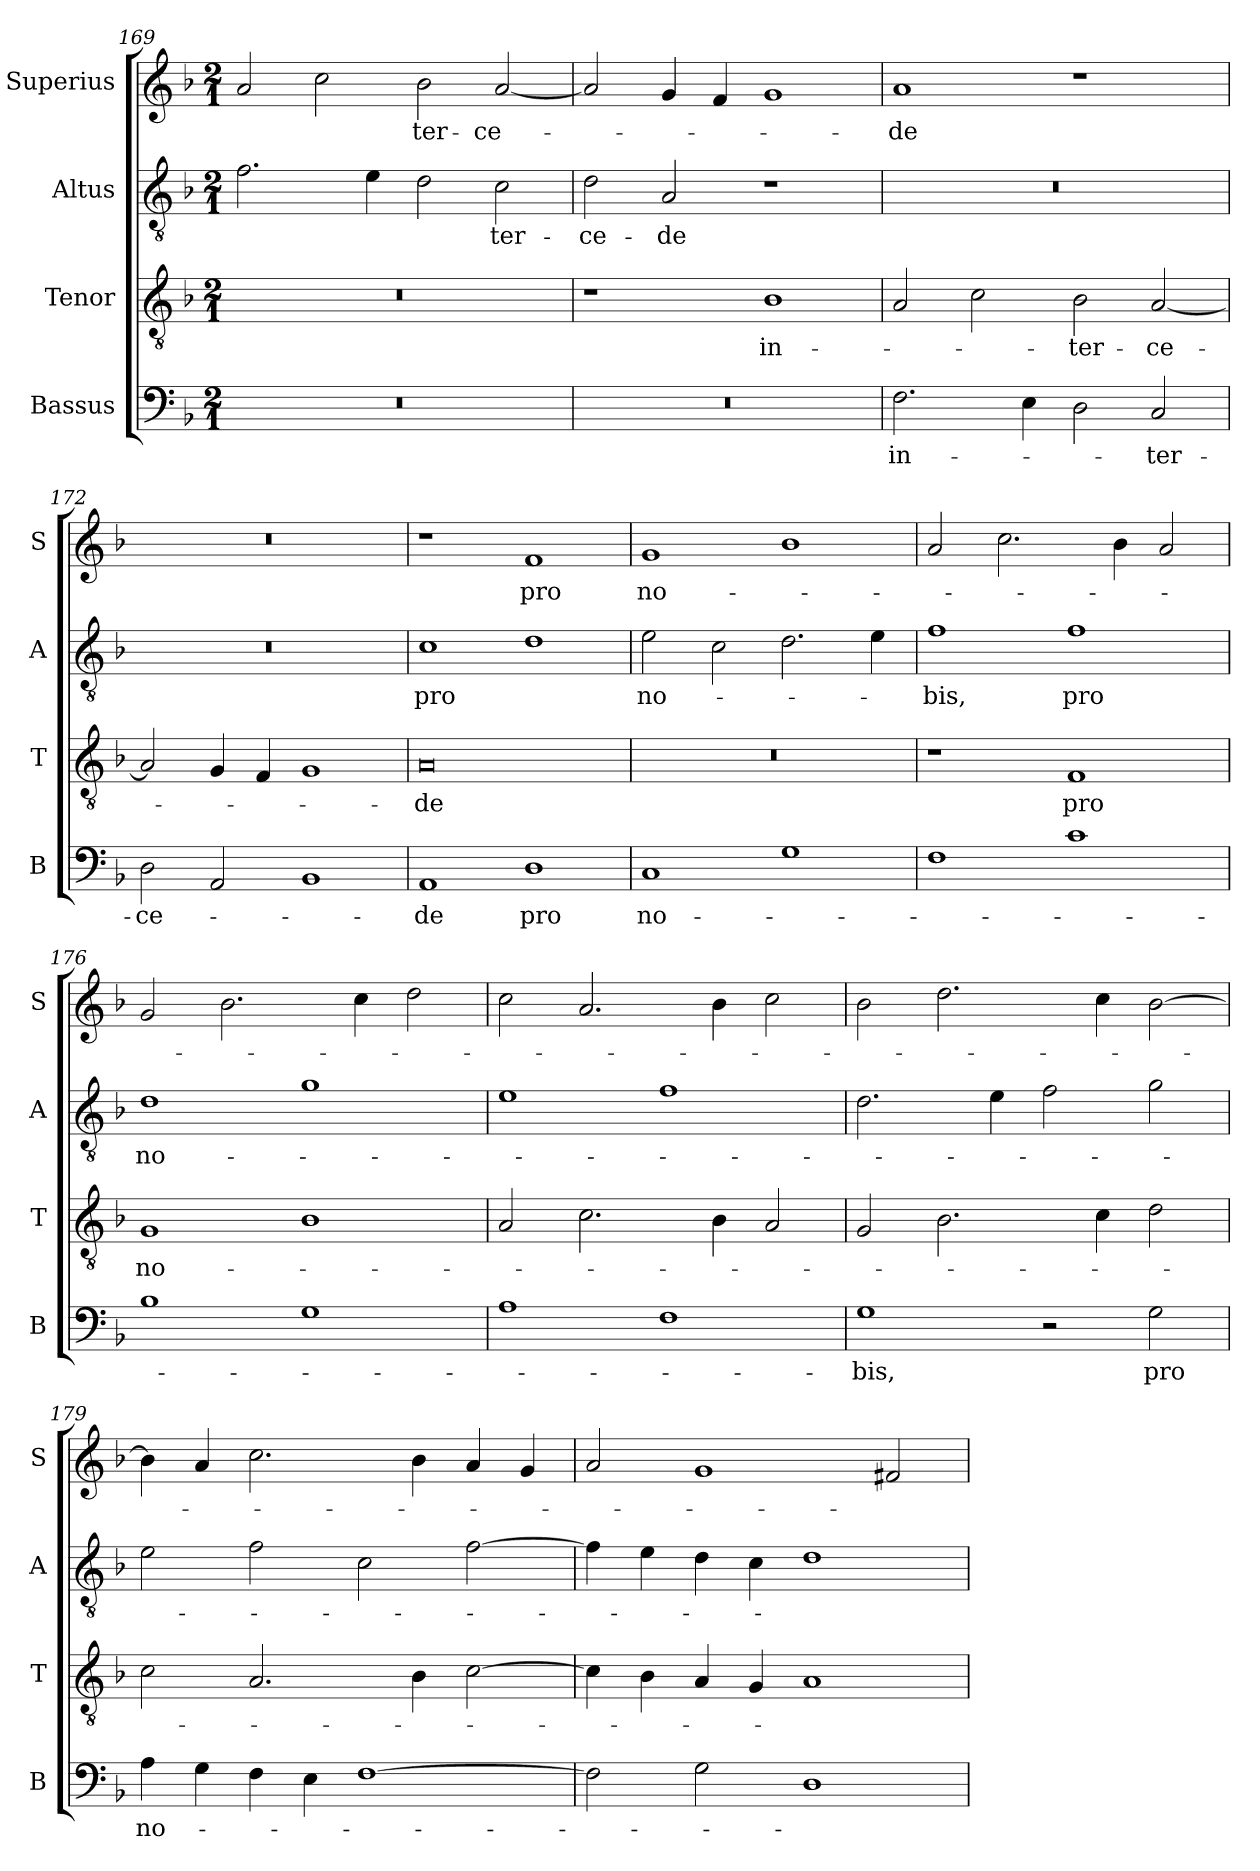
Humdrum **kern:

**kern	**text	**kern	**text	**kern	**text	**kern	**text
*part4	*part4	*part3	*part3	*part2	*part2	*part1	*part1
*staff4	*staff4	*staff3	*staff3	*staff2	*staff2	*staff1	*staff1
*I"Bassus	*	*I"Tenor	*	*I"Altus	*	*I"Superius	*
*I'B	*	*I'T	*	*I'A	*	*I'S	*
*clefF4	*	*clefGv2	*	*clefGv2	*	*clefG2	*
*k[b-]	*	*k[b-]	*	*k[b-]	*	*k[b-]	*
*M2/1	*	*M2/1	*	*M2/1	*	*M2/1	*
=169	=169	=169	=169	=169	=169	=169	=169
0r	.	0r	.	2.f\	.	2a/	.
.	.	.	.	.	.	2cc\	.
.	.	.	.	4e\	.	.	.
.	.	.	.	2d\	.	2b-\	-ter-
.	.	.	.	2c\	-ter-	[2a/	-ce-
=170	=170	=170	=170	=170	=170	=170	=170
0r	.	1r	.	2d\	-ce-	2a/]	.
.	.	.	.	2A/	-de	4g/	.
.	.	.	.	.	.	4f/	.
.	.	1B-	in-	1r	.	1g	.
=171	=171	=171	=171	=171	=171	=171	=171
2.F\	in-	2A/	.	0r	.	1a	-de
.	.	2c\	.	.	.	.	.
4E\	.	.	.	.	.	.	.
2D\	.	2B-\	-ter-	.	.	1r	.
2C/	-ter-	[2A/	-ce-	.	.	.	.
=172	=172	=172	=172	=172	=172	=172	=172
2D\	-ce-	2A/]	.	0r	.	0r	.
2AA/	.	4G/	.	.	.	.	.
.	.	4F/	.	.	.	.	.
1BB-	.	1G	.	.	.	.	.
=173	=173	=173	=173	=173	=173	=173	=173
1AA	-de	0A	-de	1c	pro	1r	.
1D	pro	.	.	1d	.	1f	pro
=174	=174	=174	=174	=174	=174	=174	=174
1C	no-	0r	.	2e\	no-	1g	no-
.	.	.	.	2c\	.	.	.
1G	.	.	.	2.d\	.	1b-	.
.	.	.	.	4e\	.	.	.
=175	=175	=175	=175	=175	=175	=175	=175
1F	.	1r	.	1f	-bis,	2a/	.
.	.	.	.	.	.	2.cc\	.
1c	.	1F	pro	1f	pro	.	.
.	.	.	.	.	.	4b-\	.
.	.	.	.	.	.	2a/	.
=176	=176	=176	=176	=176	=176	=176	=176
1B-	.	1G	no-	1d	no-	2g/	.
.	.	.	.	.	.	2.b-\	.
1G	.	1B-	.	1g	.	.	.
.	.	.	.	.	.	4cc\	.
.	.	.	.	.	.	2dd\	.
=177	=177	=177	=177	=177	=177	=177	=177
1A	.	2A/	.	1e	.	2cc\	.
.	.	2.c\	.	.	.	2.a/	.
1F	.	.	.	1f	.	.	.
.	.	4B-\	.	.	.	4b-\	.
.	.	2A/	.	.	.	2cc\	.
=178	=178	=178	=178	=178	=178	=178	=178
1G	-bis,	2G/	.	2.d\	.	2b-\	.
.	.	2.B-\	.	.	.	2.dd\	.
.	.	.	.	4e\	.	.	.
2r	.	.	.	2f\	.	.	.
.	.	4c\	.	.	.	4cc\	.
2G\	pro	2d\	.	2g\	.	[2b-\	.
=179	=179	=179	=179	=179	=179	=179	=179
4A\	no-	2c\	.	2e\	.	4b-\]	.
4G\	.	.	.	.	.	4a/	.
4F\	.	2.A/	.	2f\	.	2.cc\	.
4E\	.	.	.	.	.	.	.
[1F	.	.	.	2c\	.	.	.
.	.	4B-\	.	.	.	4b-\	.
.	.	[2c\	.	[2f\	.	4a/	.
.	.	.	.	.	.	4g/	.
=180	=180	=180	=180	=180	=180	=180	=180
2F\]	.	4c\]	.	4f\]	.	2a/	.
.	.	4B-\	.	4e\	.	.	.
2G\	.	4A/	.	4d\	.	1g	.
.	.	4G/	.	4c\	.	.	.
1D	.	1A	.	1d	.	.	.
.	.	.	.	.	.	2f#X/	.
=	=	=	=	=	=	=	=
*-	*-	*-	*-	*-	*-	*-	*-
